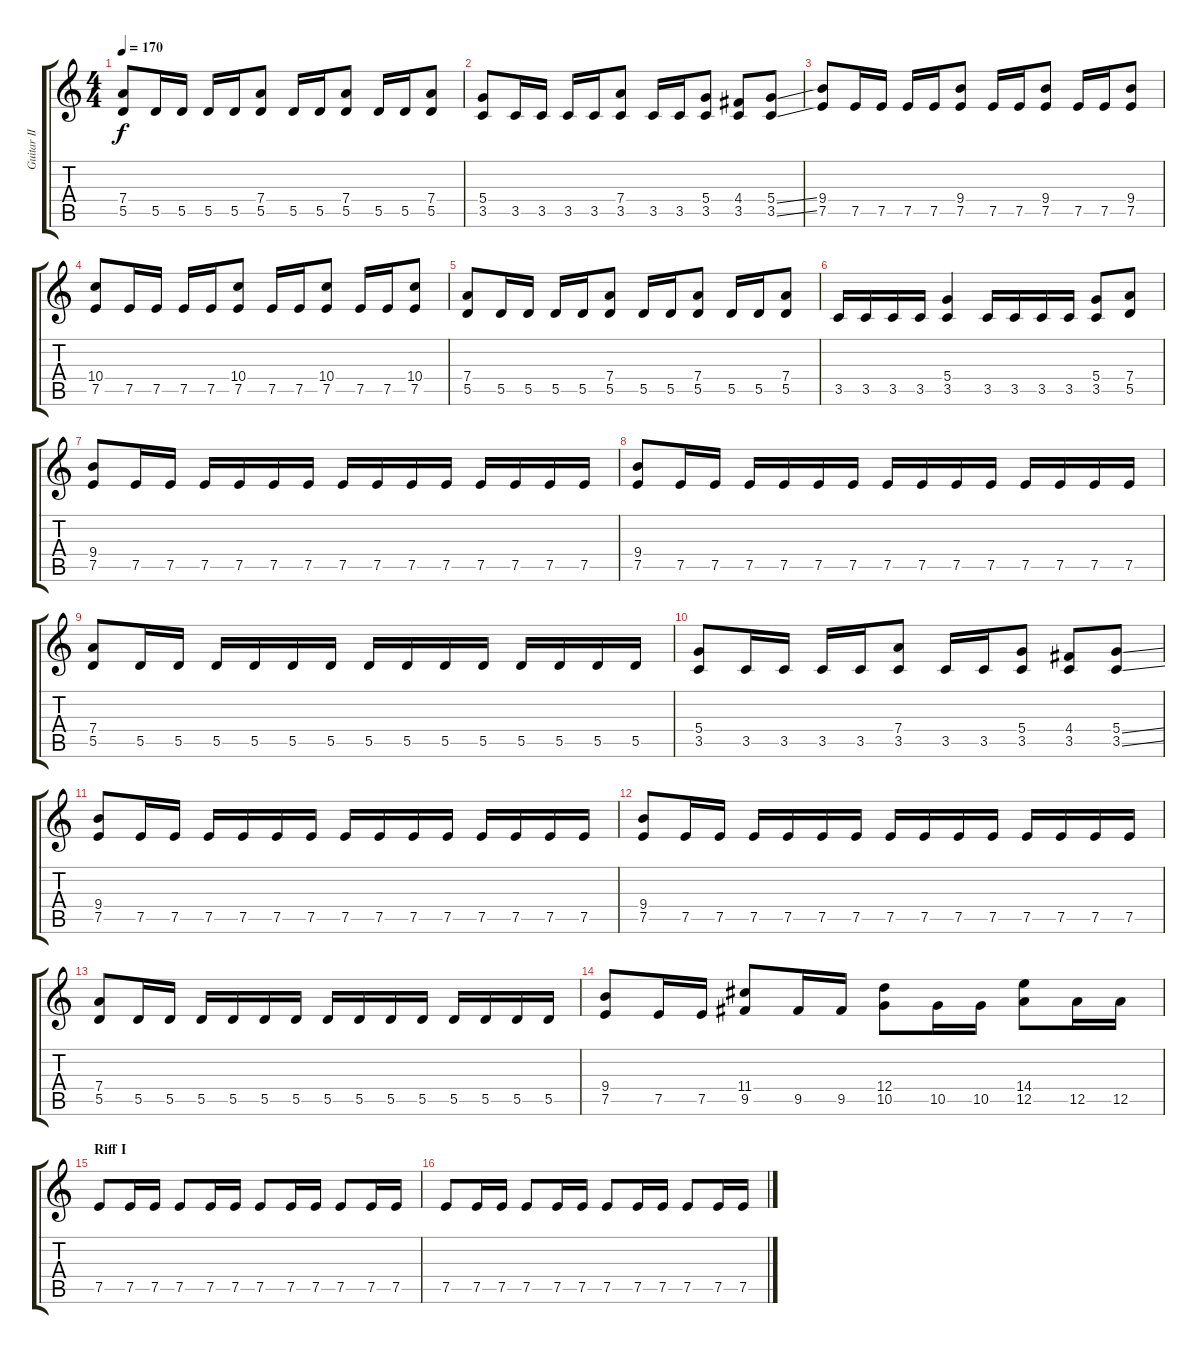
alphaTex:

\track ("Guitar II" "Guitar II") {instrument distortionguitar}
\staff {score tabs}
\tuning (E4 B3 G3 D3 A2 E2) {hide}
\ts (4 4)
\tempo 170
\clef g2
\ks c
(7.4 5.5).8{dy f} 5.5.16 5.5.16 5.5.16 5.5.16 (7.4 5.5).8 5.5.16 5.5.16 (7.4 5.5).8 5.5.16 5.5.16 (7.4 5.5).8 |
(5.4 3.5).8 3.5.16 3.5.16 3.5.16 3.5.16 (7.4 3.5).8 3.5.16 3.5.16 (5.4 3.5).8 (4.4 3.5).8 (5.4{ss} 3.5{ss}).8 |
(9.4 7.5).8 7.5.16 7.5.16 7.5.16 7.5.16 (9.4 7.5).8 7.5.16 7.5.16 (9.4 7.5).8 7.5.16 7.5.16 (9.4 7.5).8 |
(10.4 7.5).8 7.5.16 7.5.16 7.5.16 7.5.16 (10.4 7.5).8 7.5.16 7.5.16 (10.4 7.5).8 7.5.16 7.5.16 (10.4 7.5).8 |
(7.4 5.5).8 5.5.16 5.5.16 5.5.16 5.5.16 (7.4 5.5).8 5.5.16 5.5.16 (7.4 5.5).8 5.5.16 5.5.16 (7.4 5.5).8 |
3.5.16 3.5.16 3.5.16 3.5.16 (5.4 3.5).4 3.5.16 3.5.16 3.5.16 3.5.16 (5.4 3.5).8 (7.4 5.5).8 |
(9.4 7.5).8 7.5.16 7.5.16 7.5.16 7.5.16 7.5.16 7.5.16 7.5.16 7.5.16 7.5.16 7.5.16 7.5.16 7.5.16 7.5.16 7.5.16 |
(9.4 7.5).8 7.5.16 7.5.16 7.5.16 7.5.16 7.5.16 7.5.16 7.5.16 7.5.16 7.5.16 7.5.16 7.5.16 7.5.16 7.5.16 7.5.16 |
(7.4 5.5).8 5.5.16 5.5.16 5.5.16 5.5.16 5.5.16 5.5.16 5.5.16 5.5.16 5.5.16 5.5.16 5.5.16 5.5.16 5.5.16 5.5.16 |
(5.4 3.5).8 3.5.16 3.5.16 3.5.16 3.5.16 (7.4 3.5).8 3.5.16 3.5.16 (5.4 3.5).8 (4.4 3.5).8 (5.4{ss} 3.5{ss}).8 |
(9.4 7.5).8 7.5.16 7.5.16 7.5.16 7.5.16 7.5.16 7.5.16 7.5.16 7.5.16 7.5.16 7.5.16 7.5.16 7.5.16 7.5.16 7.5.16 |
(9.4 7.5).8 7.5.16 7.5.16 7.5.16 7.5.16 7.5.16 7.5.16 7.5.16 7.5.16 7.5.16 7.5.16 7.5.16 7.5.16 7.5.16 7.5.16 |
(7.4 5.5).8 5.5.16 5.5.16 5.5.16 5.5.16 5.5.16 5.5.16 5.5.16 5.5.16 5.5.16 5.5.16 5.5.16 5.5.16 5.5.16 5.5.16 |
(9.4 7.5).8 7.5.16 7.5.16 (11.4 9.5).8 9.5.16 9.5.16 (12.4 10.5).8 10.5.16 10.5.16 (14.4 12.5).8 12.5.16 12.5.16 |
\section ("" "Riff I")
7.5.8 7.5.16 7.5.16 7.5.8 7.5.16 7.5.16 7.5.8 7.5.16 7.5.16 7.5.8 7.5.16 7.5.16 |
7.5.8 7.5.16 7.5.16 7.5.8 7.5.16 7.5.16 7.5.8 7.5.16 7.5.16 7.5.8 7.5.16 7.5.16
